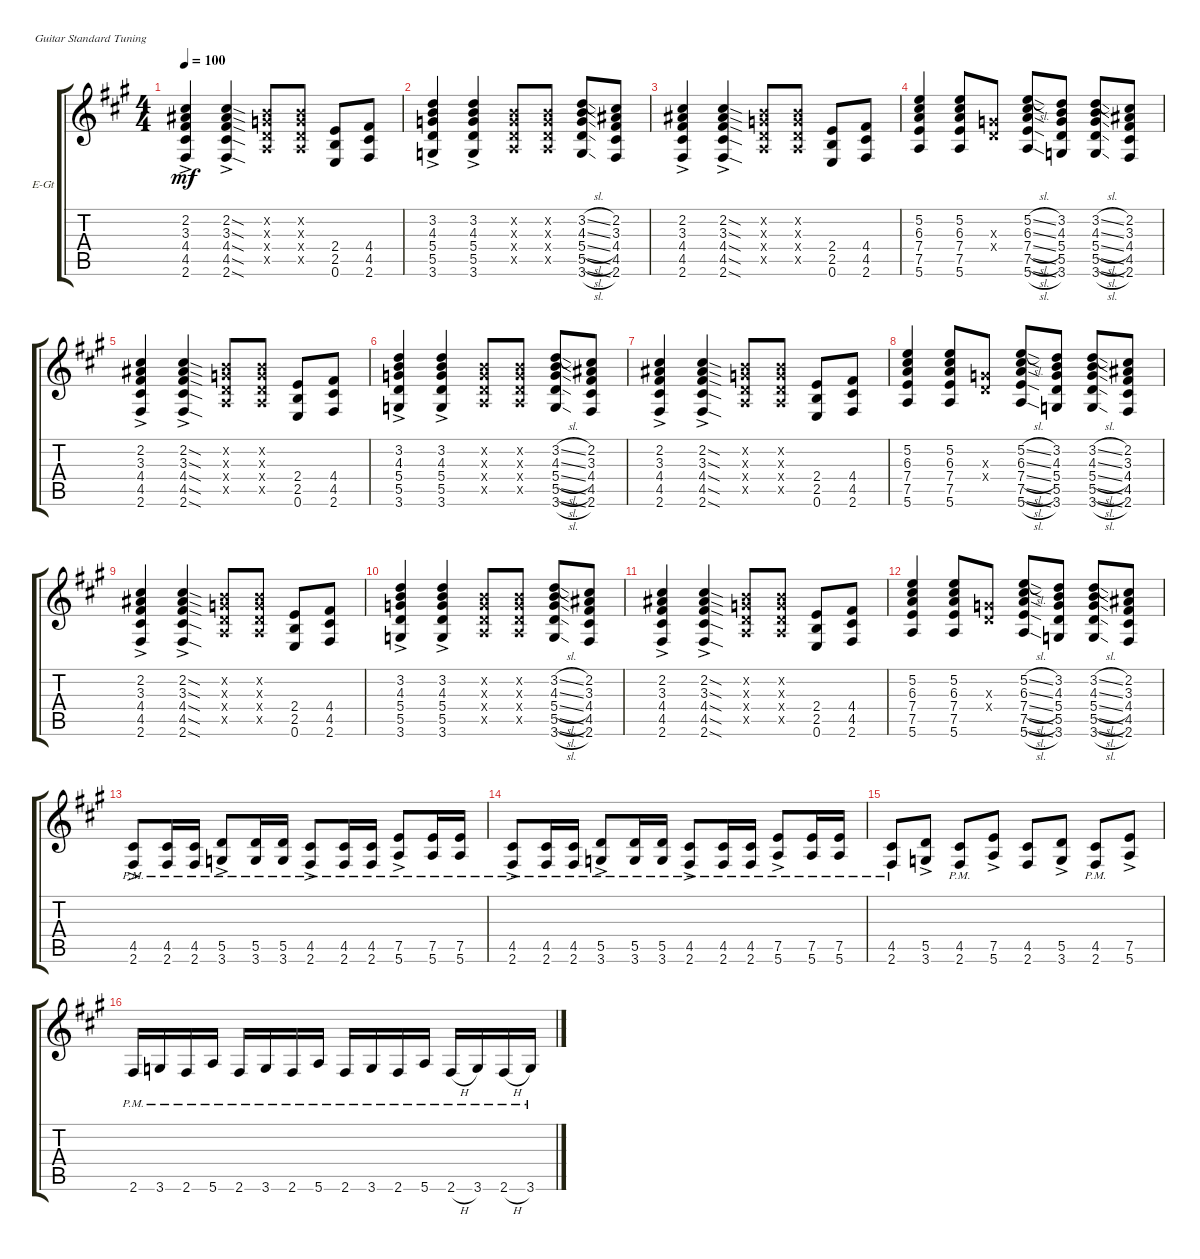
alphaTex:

\bracketExtendMode groupsimilarinstruments
\firstSystemTrackNameOrientation horizontal
\otherSystemsTrackNameOrientation horizontal
\track ("3 Guitar" "E-Gt") {instrument distortionguitar}
\staff {score tabs}
\tuning (E4 B3 G3 D3 A2 E2)
\ts (4 4)
\tempo 100
\clef g2
\scale
1.07062
\ks a
(4.4{ac} 4.5{ac} 2.6{ac} 3.3{ac} 2.2{ac}).4{dy mf} (4.4{sod ac} 4.5{sod ac} 2.6{sod ac} 2.2{sod ac} 3.3{sod ac}).4 (0.2{x} 0.3{x} 0.4{x} 0.5{x}).8 (0.2{x} 0.3{x} 0.4{x} 0.5{x}).8 (2.4 2.5 0.6).8 (4.4 4.5 2.6).8 |
\scale
0.929382 (5.4{ac} 5.5{ac} 3.6{ac} 4.3{ac} 3.2{ac}).4 (5.4{ac} 5.5{ac} 3.6{ac} 4.3{ac} 3.2{ac}).4 (0.2{x} 0.3{x} 0.4{x} 0.5{x}).8 (0.2{x} 0.3{x} 0.4{x} 0.5{x}).8 (5.4{sl} 5.5{sl} 3.6{sl} 4.3{sl} 3.2{sl}).8 (4.4 4.5 2.6 3.3 2.2).8 |
\scale
1.07062 (4.4{ac} 4.5{ac} 2.6{ac} 3.3{ac} 2.2{ac}).4 (4.4{sod ac} 4.5{sod ac} 2.6{sod ac} 2.2{sod ac} 3.3{sod ac}).4 (0.2{x} 0.3{x} 0.4{x} 0.5{x}).8 (0.2{x} 0.3{x} 0.4{x} 0.5{x}).8 (2.4 2.5 0.6).8 (4.4 4.5 2.6).8 |
\scale
0.929382 (7.4 7.5 5.6 6.3 5.2).4 (7.4 7.5 5.6 6.3 5.2).8 (0.4{x} 0.3{x}).8 (7.4{sl} 7.5{sl} 5.6{sl} 6.3{sl} 5.2{sl}).8 (5.4 5.5 3.6 4.3 3.2).8 (5.4{sl} 5.5{sl} 3.6{sl} 4.3{sl} 3.2{sl}).8 (4.4 4.5 2.6 3.3 2.2).8 |
\scale
1.07062 (4.4{ac} 4.5{ac} 2.6{ac} 3.3{ac} 2.2{ac}).4 (4.4{sod ac} 4.5{sod ac} 2.6{sod ac} 2.2{sod ac} 3.3{sod ac}).4 (0.2{x} 0.3{x} 0.4{x} 0.5{x}).8 (0.2{x} 0.3{x} 0.4{x} 0.5{x}).8 (2.4 2.5 0.6).8 (4.4 4.5 2.6).8 |
\scale
0.929382 (5.4{ac} 5.5{ac} 3.6{ac} 4.3{ac} 3.2{ac}).4 (5.4{ac} 5.5{ac} 3.6{ac} 4.3{ac} 3.2{ac}).4 (0.2{x} 0.3{x} 0.4{x} 0.5{x}).8 (0.2{x} 0.3{x} 0.4{x} 0.5{x}).8 (5.4{sl} 5.5{sl} 3.6{sl} 4.3{sl} 3.2{sl}).8 (4.4 4.5 2.6 3.3 2.2).8 |
\scale
1.07062 (4.4{ac} 4.5{ac} 2.6{ac} 3.3{ac} 2.2{ac}).4 (4.4{sod ac} 4.5{sod ac} 2.6{sod ac} 2.2{sod ac} 3.3{sod ac}).4 (0.2{x} 0.3{x} 0.4{x} 0.5{x}).8 (0.2{x} 0.3{x} 0.4{x} 0.5{x}).8 (2.4 2.5 0.6).8 (4.4 4.5 2.6).8 |
\scale
0.929382 (7.4 7.5 5.6 6.3 5.2).4 (7.4 7.5 5.6 6.3 5.2).8 (0.4{x} 0.3{x}).8 (7.4{sl} 7.5{sl} 5.6{sl} 6.3{sl} 5.2{sl}).8 (5.4 5.5 3.6 4.3 3.2).8 (5.4{sl} 5.5{sl} 3.6{sl} 4.3{sl} 3.2{sl}).8 (4.4 4.5 2.6 3.3 2.2).8 |
\scale
1.07062 (4.4{ac} 4.5{ac} 2.6{ac} 3.3{ac} 2.2{ac}).4 (4.4{sod ac} 4.5{sod ac} 2.6{sod ac} 2.2{sod ac} 3.3{sod ac}).4 (0.2{x} 0.3{x} 0.4{x} 0.5{x}).8 (0.2{x} 0.3{x} 0.4{x} 0.5{x}).8 (2.4 2.5 0.6).8 (4.4 4.5 2.6).8 |
\scale
0.929382 (5.4{ac} 5.5{ac} 3.6{ac} 4.3{ac} 3.2{ac}).4 (5.4{ac} 5.5{ac} 3.6{ac} 4.3{ac} 3.2{ac}).4 (0.2{x} 0.3{x} 0.4{x} 0.5{x}).8 (0.2{x} 0.3{x} 0.4{x} 0.5{x}).8 (5.4{sl} 5.5{sl} 3.6{sl} 4.3{sl} 3.2{sl}).8 (4.4 4.5 2.6 3.3 2.2).8 |
\scale
1.07062 (4.4{ac} 4.5{ac} 2.6{ac} 3.3{ac} 2.2{ac}).4 (4.4{sod ac} 4.5{sod ac} 2.6{sod ac} 2.2{sod ac} 3.3{sod ac}).4 (0.2{x} 0.3{x} 0.4{x} 0.5{x}).8 (0.2{x} 0.3{x} 0.4{x} 0.5{x}).8 (2.4 2.5 0.6).8 (4.4 4.5 2.6).8 |
\scale
0.929382 (7.4 7.5 5.6 6.3 5.2).4 (7.4 7.5 5.6 6.3 5.2).8 (0.4{x} 0.3{x}).8 (7.4{sl} 7.5{sl} 5.6{sl} 6.3{sl} 5.2{sl}).8 (5.4 5.5 3.6 4.3 3.2).8 (5.4{sl} 5.5{sl} 3.6{sl} 4.3{sl} 3.2{sl}).8 (4.4 4.5 2.6 3.3 2.2).8 |
\scale
1.07062 (4.5{ac pm} 2.6{pm}).8 (4.5{pm} 2.6{pm}).16 (4.5{pm} 2.6{pm}).16 (5.5{pm} 3.6{ac pm}).8 (5.5{pm} 3.6{pm}).16 (5.5{pm} 3.6{pm}).16 (4.5{pm} 2.6{ac pm}).8 (4.5{pm} 2.6{pm}).16 (4.5{pm} 2.6{pm}).16 (7.5{pm} 5.6{ac pm}).8 (7.5{pm} 5.6{pm}).16 (7.5{pm} 5.6{pm}).16 |
\scale
0.929382 (4.5{pm} 2.6{ac pm}).8 (4.5{pm} 2.6{pm}).16 (4.5{pm} 2.6{pm}).16 (5.5{pm} 3.6{ac pm}).8 (5.5{pm} 3.6{pm}).16 (5.5{pm} 3.6{pm}).16 (4.5{pm} 2.6{ac pm}).8 (4.5{pm} 2.6{pm}).16 (4.5{pm} 2.6{pm}).16 (7.5{pm} 5.6{ac pm}).8 (7.5{pm} 5.6{pm}).16 (7.5{pm} 5.6{pm}).16 |
\scale
1.07062 (2.6{pm} 4.5).8 (5.5 3.6{ac}).8 (2.6{pm} 4.5).8 (7.5 5.6{ac}).8 (2.6 4.5).8 (5.5 3.6{ac}).8 (2.6{pm} 4.5).8 (7.5 5.6{ac}).8 |
\scale
0.929382 2.6{pm}.16 3.6{pm}.16 2.6{pm}.16 5.6{pm}.16 2.6{pm}.16 3.6{pm}.16 2.6{pm}.16 5.6{pm}.16 2.6{pm}.16 3.6{pm}.16 2.6{pm}.16 5.6{pm}.16 2.6{h pm}.16 3.6{pm}.16 2.6{h pm}.16 3.6{pm}.16
